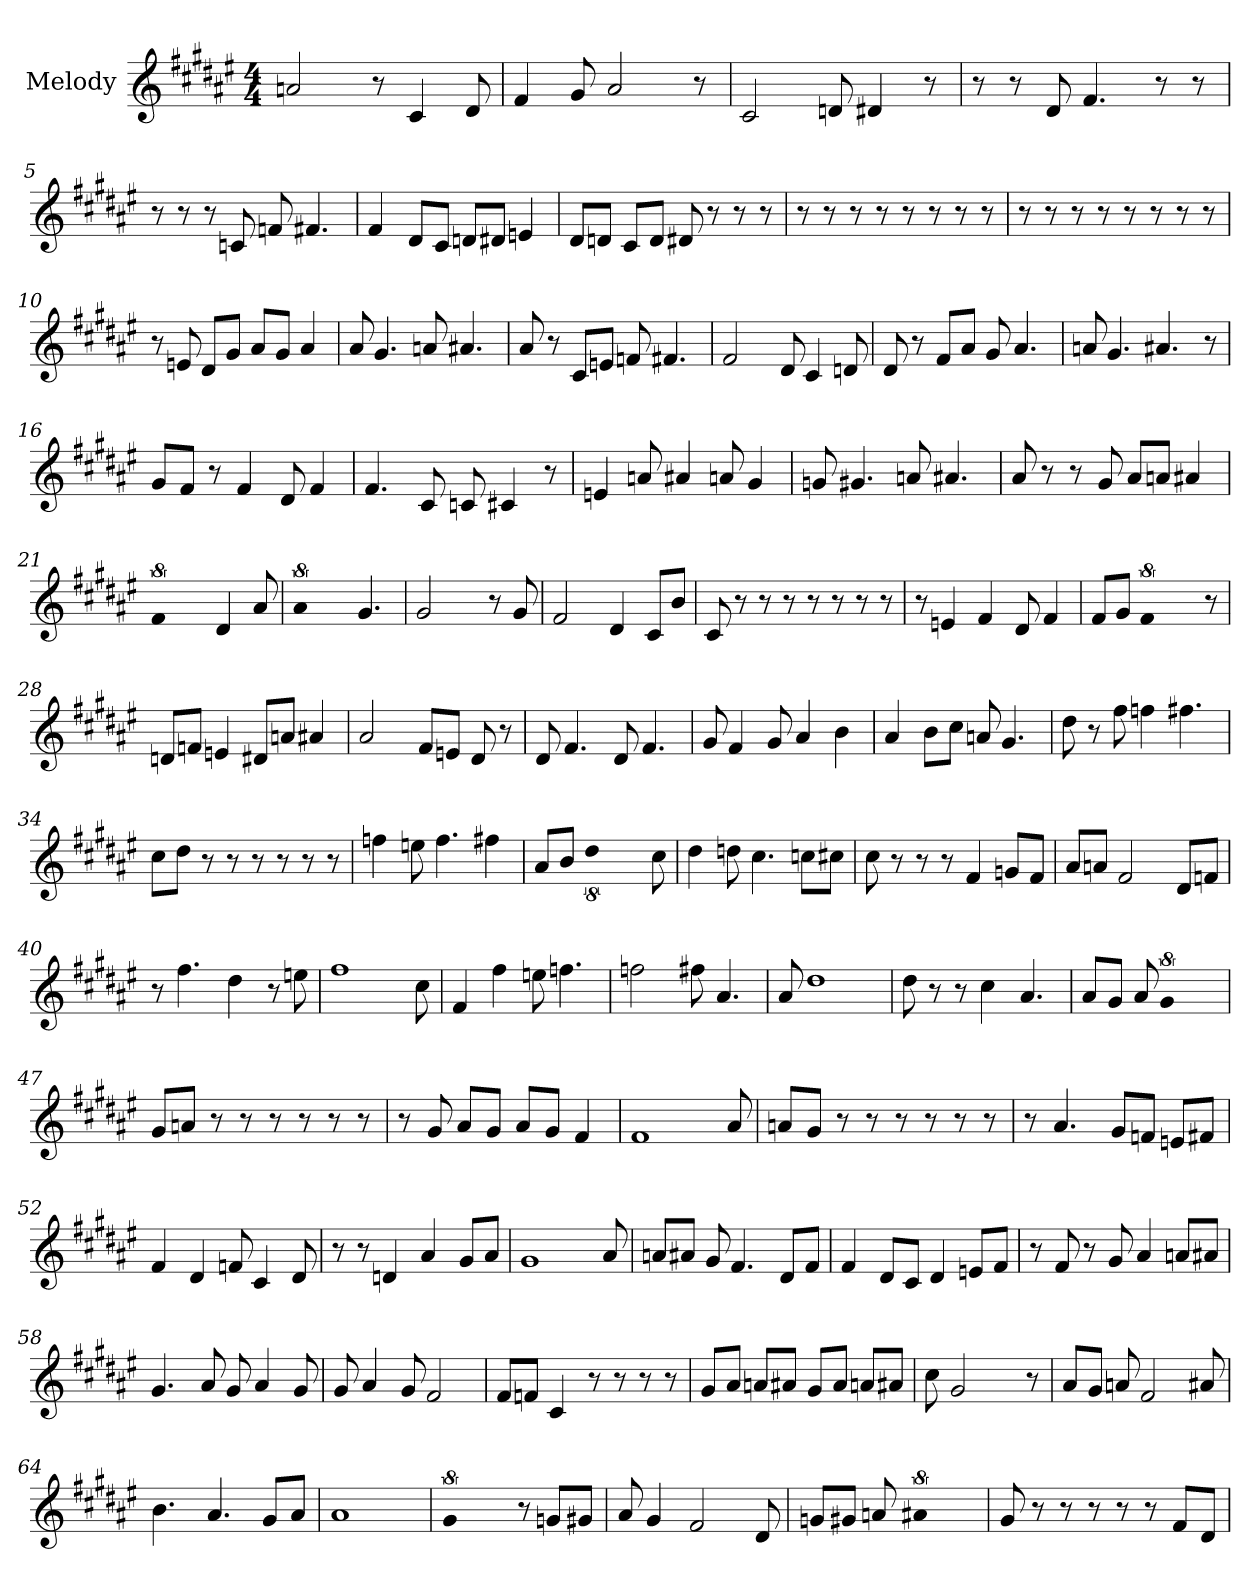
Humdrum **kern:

**kern
*part1
*staff1
*I"Melody
*clefG2
*k[f#c#g#d#a#e#]
*F#:
*M4/4
*MM161
=1
2a
8r
4c#
8d#
=2
4f#
8g#
2a#
8r
=3
2c#
8d
4d#
8r
=4
8r
8r
8d#
4.f#
8r
8r
=5
8r
8r
8r
8c
8f
4.f#
=6
4f#
8d#/L
8c#/J
8d/L
8d#/J
4e
=7
8d#/L
8d/J
8c#/L
8d/J
8d#
8r
8r
8r
=8
8r
8r
8r
8r
8r
8r
8r
8r
=9
8r
8r
8r
8r
8r
8r
8r
8r
=10
8r
8e
8d#/L
8g#/J
8a#/L
8g#/J
4a#
=11
8a#
4.g#
8a
4.a#
=12
8a#
8r
8c#/L
8e/J
8f
4.f#
=13
2f#
8d#
4c#
8d
=14
8d#
8r
8f#/L
8a#/J
8g#
4.a#
=15
8a
4.g#
4.a#
8r
=16
8g#/L
8f#/J
8r
4f#
8d#
4f#
=17
4.f#
8c#
8c
4c#
8r
=18
4e
8a
4a#
8a
4g#
=19
8g
4.g#
8a
4.a#
=20
8a#
8r
8r
8g#
8a#/L
8a/J
4a#
=21
!LO:N:vis=2
8%5f#
4d#
8a#
=22
!LO:N:vis=2
8%5a#
4.g#
=23
!LO:N:vis=2
2.g#
8r
8g#
=24
2f#
4d#
8c#/L
8b/J
=25
8c#
8r
8r
8r
8r
8r
8r
8r
=26
8r
4e
4f#
8d#
4f#
=27
8f#/L
8g#/J
!LO:N:vis=2
8%5f#
8r
=28
8d/L
8f/J
4e
8d#/L
8a/J
4a#
=29
2a#
8f#/L
8e/J
8d#
8r
=30
8d#
4.f#
8d#
4.f#
=31
8g#
4f#
8g#
4a#
4b
=32
4a#
8b\L
8cc#\J
8a
4.g#
=33
8dd#
8r
8ff#
4ff
4.ff#
=34
8cc#\L
8dd#\J
8r
8r
8r
8r
8r
8r
=35
4ff
8ee
4.ff
4ff#
=36
8a#/L
8b/J
!LO:N:vis=2
8%5dd#
8cc#
=37
4dd#
8dd
4.cc#
8cc\L
8cc#\J
=38
8cc#
8r
8r
8r
4f#
8g/L
8f#/J
=39
8a#/L
8a/J
2f#
8d#/L
8f/J
=40
8r
4.ff#
4dd#
8r
8ee
=41
!LO:N:vis=1
2..ff#
8cc#
=42
4f#
4ff#
8ee
4.ff
=43
2ff
8ff#
4.a#
=44
8a#
!LO:N:vis=1
2..dd#
=45
8dd#
8r
8r
4cc#
4.a#
=46
8a#/L
8g#/J
8a#
!LO:N:vis=2
8%5g#
=47
8g#/L
8a/J
8r
8r
8r
8r
8r
8r
=48
8r
8g#
8a#/L
8g#/J
8a#/L
8g#/J
4f#
=49
!LO:N:vis=1
2..f#
8a#
=50
8a/L
8g#/J
8r
8r
8r
8r
8r
8r
=51
8r
4.a#
8g#/L
8f/J
8e/L
8f#/J
=52
4f#
4d#
8f
4c#
8d#
=53
8r
8r
4d
4a#
8g#/L
8a#/J
=54
!LO:N:vis=1
2..g#
8a#
=55
8a/L
8a#/J
8g#
4.f#
8d#/L
8f#/J
=56
4f#
8d#/L
8c#/J
4d#
8e/L
8f#/J
=57
8r
8f#
8r
8g#
4a#
8a/L
8a#/J
=58
4.g#
8a#
8g#
4a#
8g#
=59
8g#
4a#
8g#
2f#
=60
8f#/L
8f/J
4c#
8r
8r
8r
8r
=61
8g#/L
8a#/J
8a/L
8a#/J
8g#/L
8a#/J
8a/L
8a#/J
=62
8cc#
!LO:N:vis=2
2.g#
8r
=63
8a#/L
8g#/J
8a
2f#
8a#
=64
4.b
4.a#
8g#/L
8a#/J
=65
1a#
=66
!LO:N:vis=2
8%5g#
8r
8g/L
8g#/J
=67
8a#
4g#
2f#
8d#
=68
8g/L
8g#/J
8a
!LO:N:vis=2
8%5a#
=69
8g#
8r
8r
8r
8r
8r
8f#/L
8d#/J
=
*-
